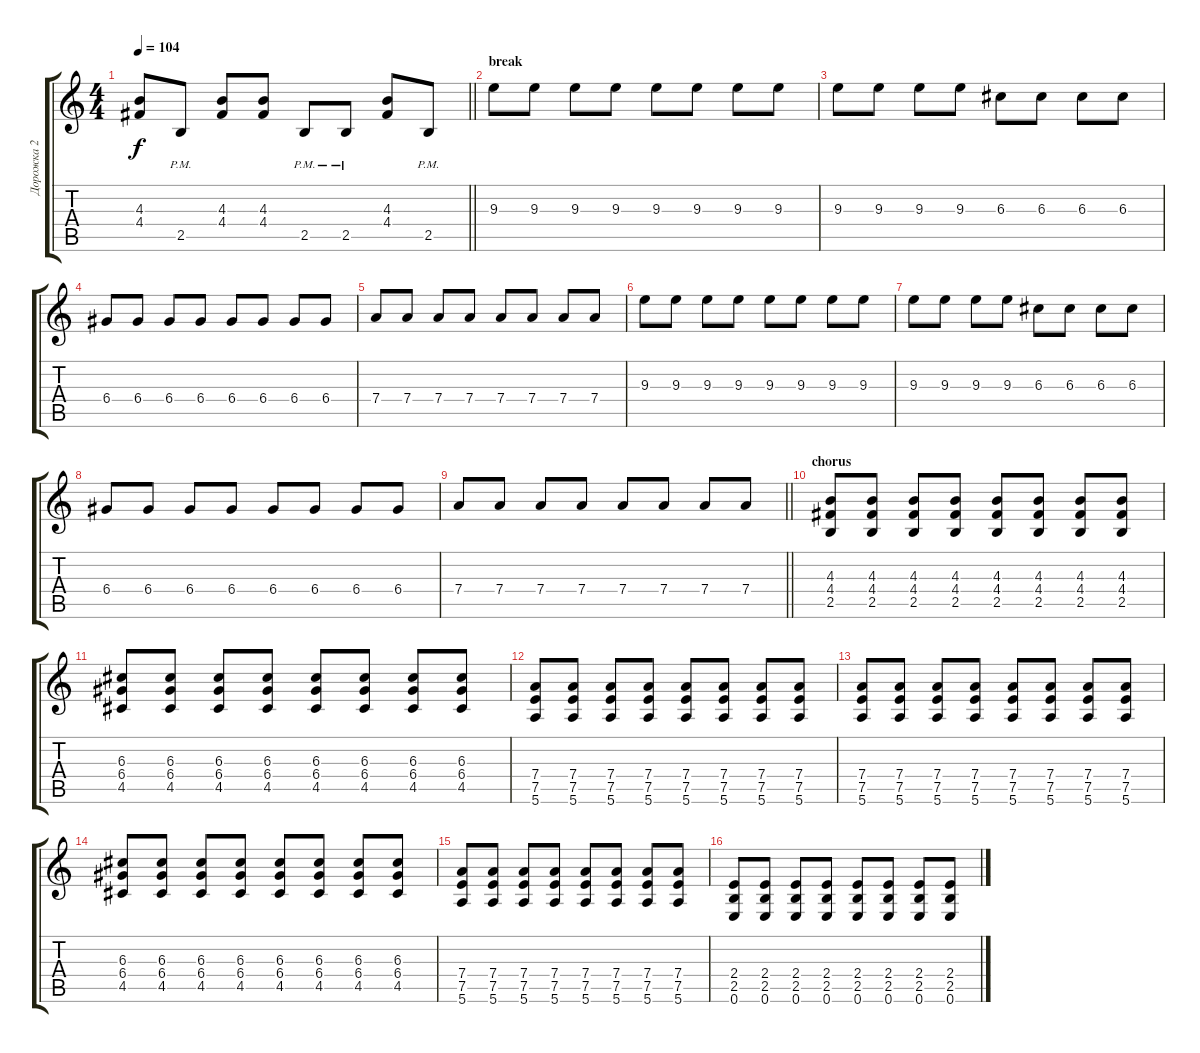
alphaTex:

\track ("Дорожка 2" "Дорожка 2") {instrument distortionguitar}
\staff {score tabs}
\tuning (E4 B3 G3 D3 A2 E2) {hide}
\ts (4 4)
\tempo 104
\clef g2
\barLineRight lightlight
\ks c
(4.3 4.4).8{dy f} 2.5{pm}.8 (4.3 4.4).8 (4.3 4.4).8 2.5{pm}.8 2.5{pm}.8 (4.3 4.4).8 2.5{pm}.8 |
\section ("" "break")
9.3.8 9.3.8 9.3.8 9.3.8 9.3.8 9.3.8 9.3.8 9.3.8 |
9.3.8 9.3.8 9.3.8 9.3.8 6.3.8 6.3.8 6.3.8 6.3.8 |
6.4.8 6.4.8 6.4.8 6.4.8 6.4.8 6.4.8 6.4.8 6.4.8 |
7.4.8 7.4.8 7.4.8 7.4.8 7.4.8 7.4.8 7.4.8 7.4.8 |
9.3.8 9.3.8 9.3.8 9.3.8 9.3.8 9.3.8 9.3.8 9.3.8 |
9.3.8 9.3.8 9.3.8 9.3.8 6.3.8 6.3.8 6.3.8 6.3.8 |
6.4.8 6.4.8 6.4.8 6.4.8 6.4.8 6.4.8 6.4.8 6.4.8 |
\barLineRight lightlight
7.4.8 7.4.8 7.4.8 7.4.8 7.4.8 7.4.8 7.4.8 7.4.8 |
\section ("" "chorus")
(4.3 4.4 2.5).8 (4.3 4.4 2.5).8 (4.3 4.4 2.5).8 (4.3 4.4 2.5).8 (4.3 4.4 2.5).8 (4.3 4.4 2.5).8 (4.3 4.4 2.5).8 (4.3 4.4 2.5).8 |
(6.3 6.4 4.5).8 (6.3 6.4 4.5).8 (6.3 6.4 4.5).8 (6.3 6.4 4.5).8 (6.3 6.4 4.5).8 (6.3 6.4 4.5).8 (6.3 6.4 4.5).8 (6.3 6.4 4.5).8 |
(7.4 7.5 5.6).8 (7.4 7.5 5.6).8 (7.4 7.5 5.6).8 (7.4 7.5 5.6).8 (7.4 7.5 5.6).8 (7.4 7.5 5.6).8 (7.4 7.5 5.6).8 (7.4 7.5 5.6).8 |
(7.4 7.5 5.6).8 (7.4 7.5 5.6).8 (7.4 7.5 5.6).8 (7.4 7.5 5.6).8 (7.4 7.5 5.6).8 (7.4 7.5 5.6).8 (7.4 7.5 5.6).8 (7.4 7.5 5.6).8 |
(6.3 6.4 4.5).8 (6.3 6.4 4.5).8 (6.3 6.4 4.5).8 (6.3 6.4 4.5).8 (6.3 6.4 4.5).8 (6.3 6.4 4.5).8 (6.3 6.4 4.5).8 (6.3 6.4 4.5).8 |
(7.4 7.5 5.6).8 (7.4 7.5 5.6).8 (7.4 7.5 5.6).8 (7.4 7.5 5.6).8 (7.4 7.5 5.6).8 (7.4 7.5 5.6).8 (7.4 7.5 5.6).8 (7.4 7.5 5.6).8 |
(2.4 2.5 0.6).8 (2.4 2.5 0.6).8 (2.4 2.5 0.6).8 (2.4 2.5 0.6).8 (2.4 2.5 0.6).8 (2.4 2.5 0.6).8 (2.4 2.5 0.6).8 (2.4 2.5 0.6).8
